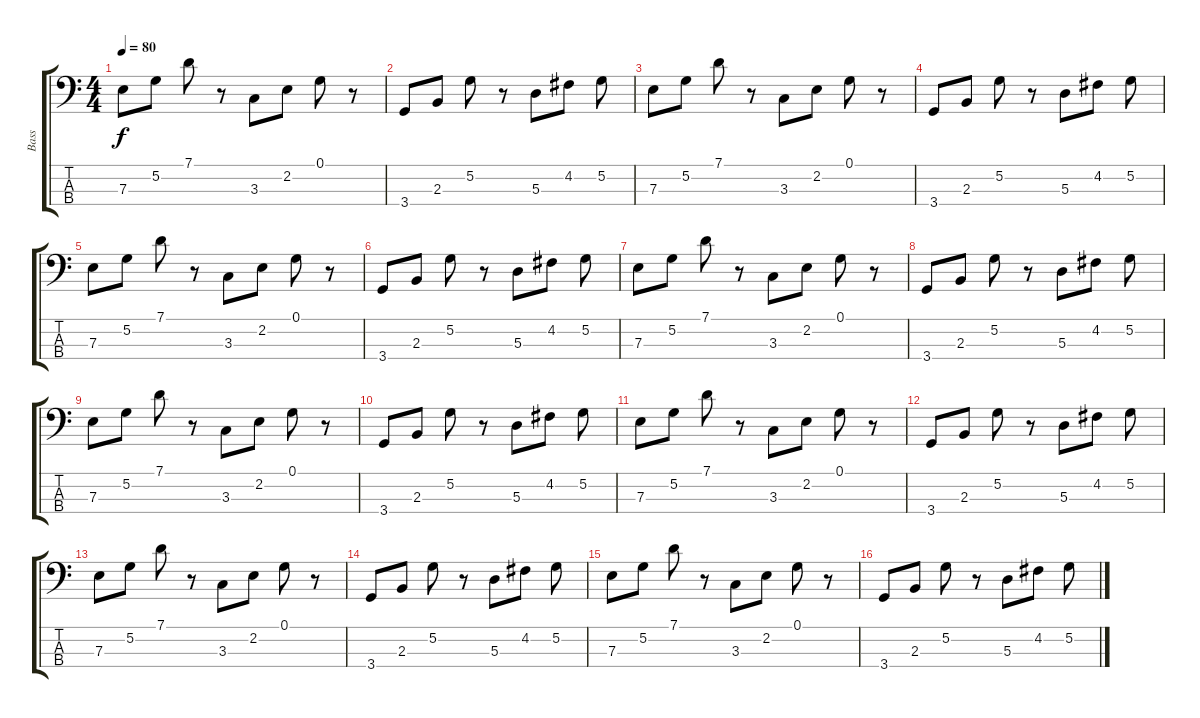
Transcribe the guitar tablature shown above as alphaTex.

\track ("Bass" "Bass") {instrument electricbassfinger}
\staff {score tabs}
\tuning (G2 D2 A1 E1) {hide}
\ts (4 4)
\tempo 80
\clef f4
\ks c
7.3.8{dy f} 5.2.8 7.1.8 r.8 3.3.8 2.2.8 0.1.8 r.8 |
3.4.8 2.3.8 5.2.8 r.8 5.3.8 4.2.8 5.2.8 |
7.3.8 5.2.8 7.1.8 r.8 3.3.8 2.2.8 0.1.8 r.8 |
3.4.8 2.3.8 5.2.8 r.8 5.3.8 4.2.8 5.2.8 |
7.3.8 5.2.8 7.1.8 r.8 3.3.8 2.2.8 0.1.8 r.8 |
3.4.8 2.3.8 5.2.8 r.8 5.3.8 4.2.8 5.2.8 |
7.3.8 5.2.8 7.1.8 r.8 3.3.8 2.2.8 0.1.8 r.8 |
3.4.8 2.3.8 5.2.8 r.8 5.3.8 4.2.8 5.2.8 |
7.3.8 5.2.8 7.1.8 r.8 3.3.8 2.2.8 0.1.8 r.8 |
3.4.8 2.3.8 5.2.8 r.8 5.3.8 4.2.8 5.2.8 |
7.3.8 5.2.8 7.1.8 r.8 3.3.8 2.2.8 0.1.8 r.8 |
3.4.8 2.3.8 5.2.8 r.8 5.3.8 4.2.8 5.2.8 |
7.3.8 5.2.8 7.1.8 r.8 3.3.8 2.2.8 0.1.8 r.8 |
3.4.8 2.3.8 5.2.8 r.8 5.3.8 4.2.8 5.2.8 |
7.3.8 5.2.8 7.1.8 r.8 3.3.8 2.2.8 0.1.8 r.8 |
3.4.8 2.3.8 5.2.8 r.8 5.3.8 4.2.8 5.2.8
